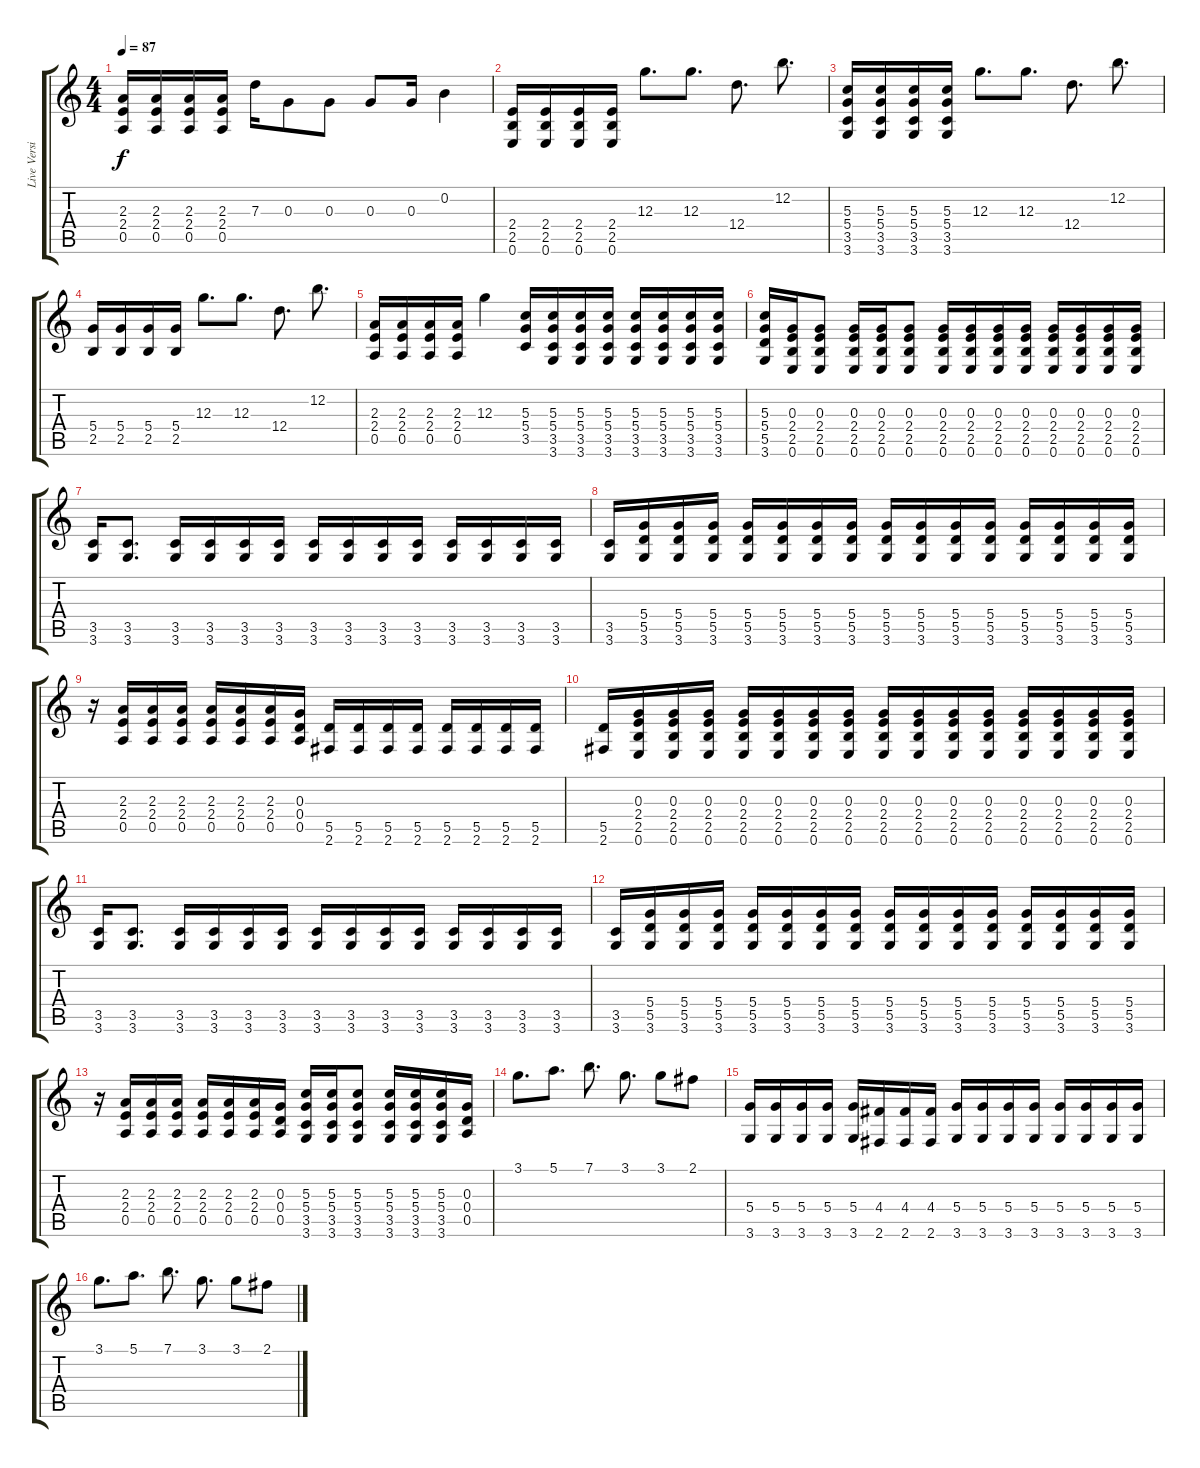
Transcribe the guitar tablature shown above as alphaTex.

\track ("Live Version" "Live Versi") {instrument distortionguitar}
\staff {score tabs}
\tuning (E4 B3 G3 D3 A2 E2) {hide}
\ts (4 4)
\tempo 87
\clef g2
\ks c
(2.3 2.4 0.5).16{dy f} (2.3 2.4 0.5).16 (2.3 2.4 0.5).16 (2.3 2.4 0.5).16 7.3.16 0.3.8 0.3.8 0.3.8 0.3.16 0.2.4 |
(2.4 2.5 0.6).16 (2.4 2.5 0.6).16 (2.4 2.5 0.6).16 (2.4 2.5 0.6).16 12.3.8{d} 12.3.8{d} 12.4.8{d} 12.2.8{d} |
(5.3 5.4 3.5 3.6).16 (5.3 5.4 3.5 3.6).16 (5.3 5.4 3.5 3.6).16 (5.3 5.4 3.5 3.6).16 12.3.8{d} 12.3.8{d} 12.4.8{d} 12.2.8{d} |
(5.4 2.5).16 (5.4 2.5).16 (5.4 2.5).16 (5.4 2.5).16 12.3.8{d} 12.3.8{d} 12.4.8{d} 12.2.8{d} |
(2.3 2.4 0.5).16 (2.3 2.4 0.5).16 (2.3 2.4 0.5).16 (2.3 2.4 0.5).16 12.3.4 (5.3 5.4 3.5).16 (5.3 5.4 3.5 3.6).16 (5.3 5.4 3.5 3.6).16 (5.3 5.4 3.5 3.6).16 (5.3 5.4 3.5 3.6).16 (5.3 5.4 3.5 3.6).16 (5.3 5.4 3.5 3.6).16 (5.3 5.4 3.5 3.6).16 |
(5.3 5.4 5.5 3.6).16 (0.3 2.4 2.5 0.6).16 (0.3 2.4 2.5 0.6).8 (0.3 2.4 2.5 0.6).16 (0.3 2.4 2.5 0.6).16 (0.3 2.4 2.5 0.6).8 (0.3 2.4 2.5 0.6).16 (0.3 2.4 2.5 0.6).16 (0.3 2.4 2.5 0.6).16 (0.3 2.4 2.5 0.6).16 (0.3 2.4 2.5 0.6).16 (0.3 2.4 2.5 0.6).16 (0.3 2.4 2.5 0.6).16 (0.3 2.4 2.5 0.6).16 |
(3.5 3.6).16 (3.5 3.6).8{d} (3.5 3.6).16 (3.5 3.6).16 (3.5 3.6).16 (3.5 3.6).16 (3.5 3.6).16 (3.5 3.6).16 (3.5 3.6).16 (3.5 3.6).16 (3.5 3.6).16 (3.5 3.6).16 (3.5 3.6).16 (3.5 3.6).16 |
(3.5 3.6).16 (5.4 5.5 3.6).16 (5.4 5.5 3.6).16 (5.4 5.5 3.6).16 (5.4 5.5 3.6).16 (5.4 5.5 3.6).16 (5.4 5.5 3.6).16 (5.4 5.5 3.6).16 (5.4 5.5 3.6).16 (5.4 5.5 3.6).16 (5.4 5.5 3.6).16 (5.4 5.5 3.6).16 (5.4 5.5 3.6).16 (5.4 5.5 3.6).16 (5.4 5.5 3.6).16 (5.4 5.5 3.6).16 |
r.16 (2.3 2.4 0.5).16 (2.3 2.4 0.5).16 (2.3 2.4 0.5).16 (2.3 2.4 0.5).16 (2.3 2.4 0.5).16 (2.3 2.4 0.5).16 (0.3 0.4 0.5).16 (5.5 2.6).16 (5.5 2.6).16 (5.5 2.6).16 (5.5 2.6).16 (5.5 2.6).16 (5.5 2.6).16 (5.5 2.6).16 (5.5 2.6).16 |
(5.5 2.6).16 (0.3 2.4 2.5 0.6).16 (0.3 2.4 2.5 0.6).16 (0.3 2.4 2.5 0.6).16 (0.3 2.4 2.5 0.6).16 (0.3 2.4 2.5 0.6).16 (0.3 2.4 2.5 0.6).16 (0.3 2.4 2.5 0.6).16 (0.3 2.4 2.5 0.6).16 (0.3 2.4 2.5 0.6).16 (0.3 2.4 2.5 0.6).16 (0.3 2.4 2.5 0.6).16 (0.3 2.4 2.5 0.6).16 (0.3 2.4 2.5 0.6).16 (0.3 2.4 2.5 0.6).16 (0.3 2.4 2.5 0.6).16 |
(3.5 3.6).16 (3.5 3.6).8{d} (3.5 3.6).16 (3.5 3.6).16 (3.5 3.6).16 (3.5 3.6).16 (3.5 3.6).16 (3.5 3.6).16 (3.5 3.6).16 (3.5 3.6).16 (3.5 3.6).16 (3.5 3.6).16 (3.5 3.6).16 (3.5 3.6).16 |
(3.5 3.6).16 (5.4 5.5 3.6).16 (5.4 5.5 3.6).16 (5.4 5.5 3.6).16 (5.4 5.5 3.6).16 (5.4 5.5 3.6).16 (5.4 5.5 3.6).16 (5.4 5.5 3.6).16 (5.4 5.5 3.6).16 (5.4 5.5 3.6).16 (5.4 5.5 3.6).16 (5.4 5.5 3.6).16 (5.4 5.5 3.6).16 (5.4 5.5 3.6).16 (5.4 5.5 3.6).16 (5.4 5.5 3.6).16 |
r.16 (2.3 2.4 0.5).16 (2.3 2.4 0.5).16 (2.3 2.4 0.5).16 (2.3 2.4 0.5).16 (2.3 2.4 0.5).16 (2.3 2.4 0.5).16 (0.3 0.4 0.5).16 (5.3 5.4 3.5 3.6).16 (5.3 5.4 3.5 3.6).16 (5.3 5.4 3.5 3.6).8 (5.3 5.4 3.5 3.6).16 (5.3 5.4 3.5 3.6).16 (5.3 5.4 3.5 3.6).16 (0.3 0.4 0.5).16 |
3.1.8{d instrument acousticgrandpiano} 5.1.8{d} 7.1.8{d} 3.1.8{d} 3.1.8 2.1.8 |
(5.4 3.6).16{instrument distortionguitar} (5.4 3.6).16 (5.4 3.6).16 (5.4 3.6).16 (5.4 3.6).16 (4.4 2.6).16 (4.4 2.6).16 (4.4 2.6).16 (5.4 3.6).16 (5.4 3.6).16 (5.4 3.6).16 (5.4 3.6).16 (5.4 3.6).16 (5.4 3.6).16 (5.4 3.6).16 (5.4 3.6).16 |
3.1.8{d instrument acousticgrandpiano} 5.1.8{d} 7.1.8{d} 3.1.8{d} 3.1.8 2.1.8
